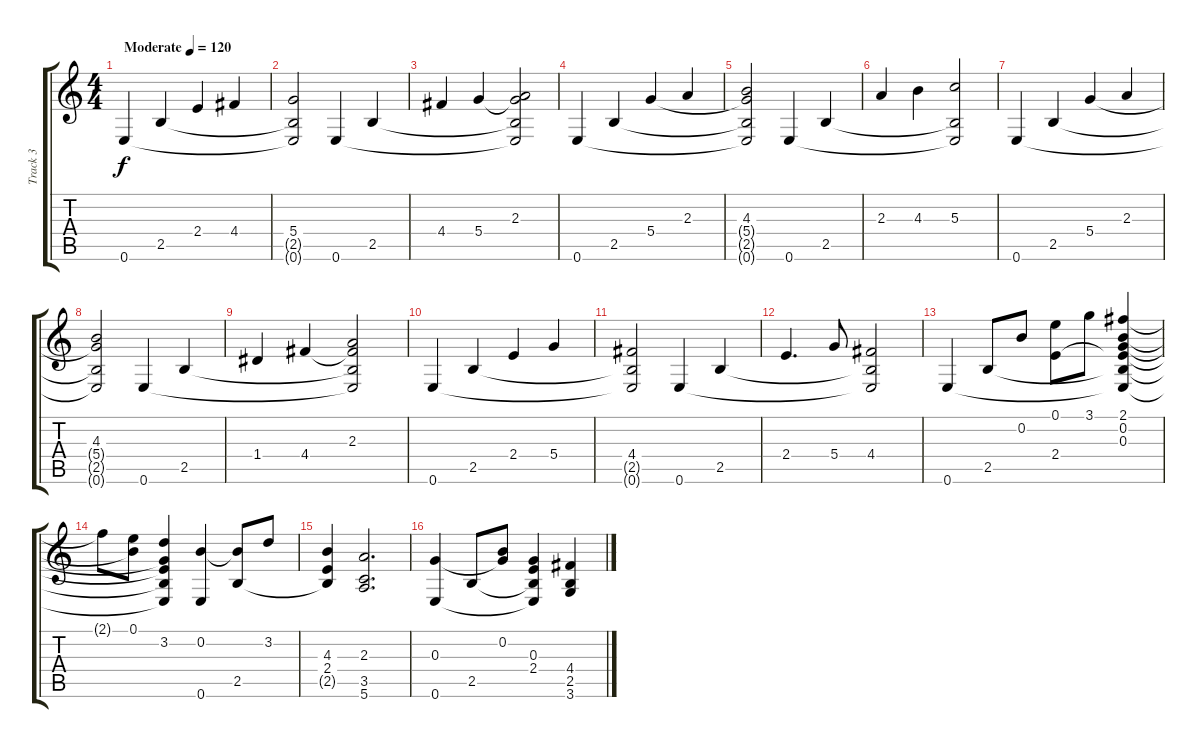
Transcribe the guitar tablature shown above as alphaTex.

\track ("Track 3" "Track 3") {solo instrument acousticguitarsteel}
\staff {score tabs}
\tuning (E4 B3 G3 D3 A2 E2) {hide}
\ts (4 4)
\tempo (120 "Moderate")
\clef g2
\ks c
0.6.4{dy f instrument acousticguitarsteel} 2.5.4 2.4.4 4.4.4 |
(5.4 2.5{t} 0.6{t}).2 0.6.4 2.5.4 |
4.4.4 5.4.4 (2.3 5.4{t} 2.5{t} 0.6{t}).2 |
0.6.4 2.5.4 5.4.4 2.3.4 |
(4.3 5.4{t} 2.5{t} 0.6{t}).2 0.6.4 2.5.4 |
2.3.4 4.3.4 (5.3 2.5{t} 0.6{t}).2 |
0.6.4 2.5.4 5.4.4 2.3.4 |
(4.3 5.4{t} 2.5{t} 0.6{t}).2 0.6.4 2.5.4 |
1.4.4 4.4.4 (2.3 4.4{t} 2.5{t} 0.6{t}).2 |
0.6.4 2.5.4 2.4.4 5.4.4 |
(4.4 2.5{t} 0.6{t}).2 0.6.4 2.5.4 |
2.4.4{d} 5.4.8 (4.4 2.5{t} 0.6{t}).2 |
0.6.4 2.5.8 0.2.8 (0.1 2.4).8 3.1.8 (2.1 0.2 0.3 2.4{t} 2.5{t} 0.6{t}).4 |
2.1{t}.8 (0.1 0.2{t}).8 (3.2 0.3{t} 2.4{t} 2.5{t} 0.6{t}).4 (0.2 0.6).4 (0.2{t} 2.5).8 3.2.8 |
(4.3 2.4 2.5{t}).4 (2.3 3.5 5.6).2{d} |
(0.3 0.6).4 2.5.8 (0.2 0.3{t}).8 (0.3 2.4 2.5{t} 0.6{t}).4 (4.4 2.5 3.6).4
